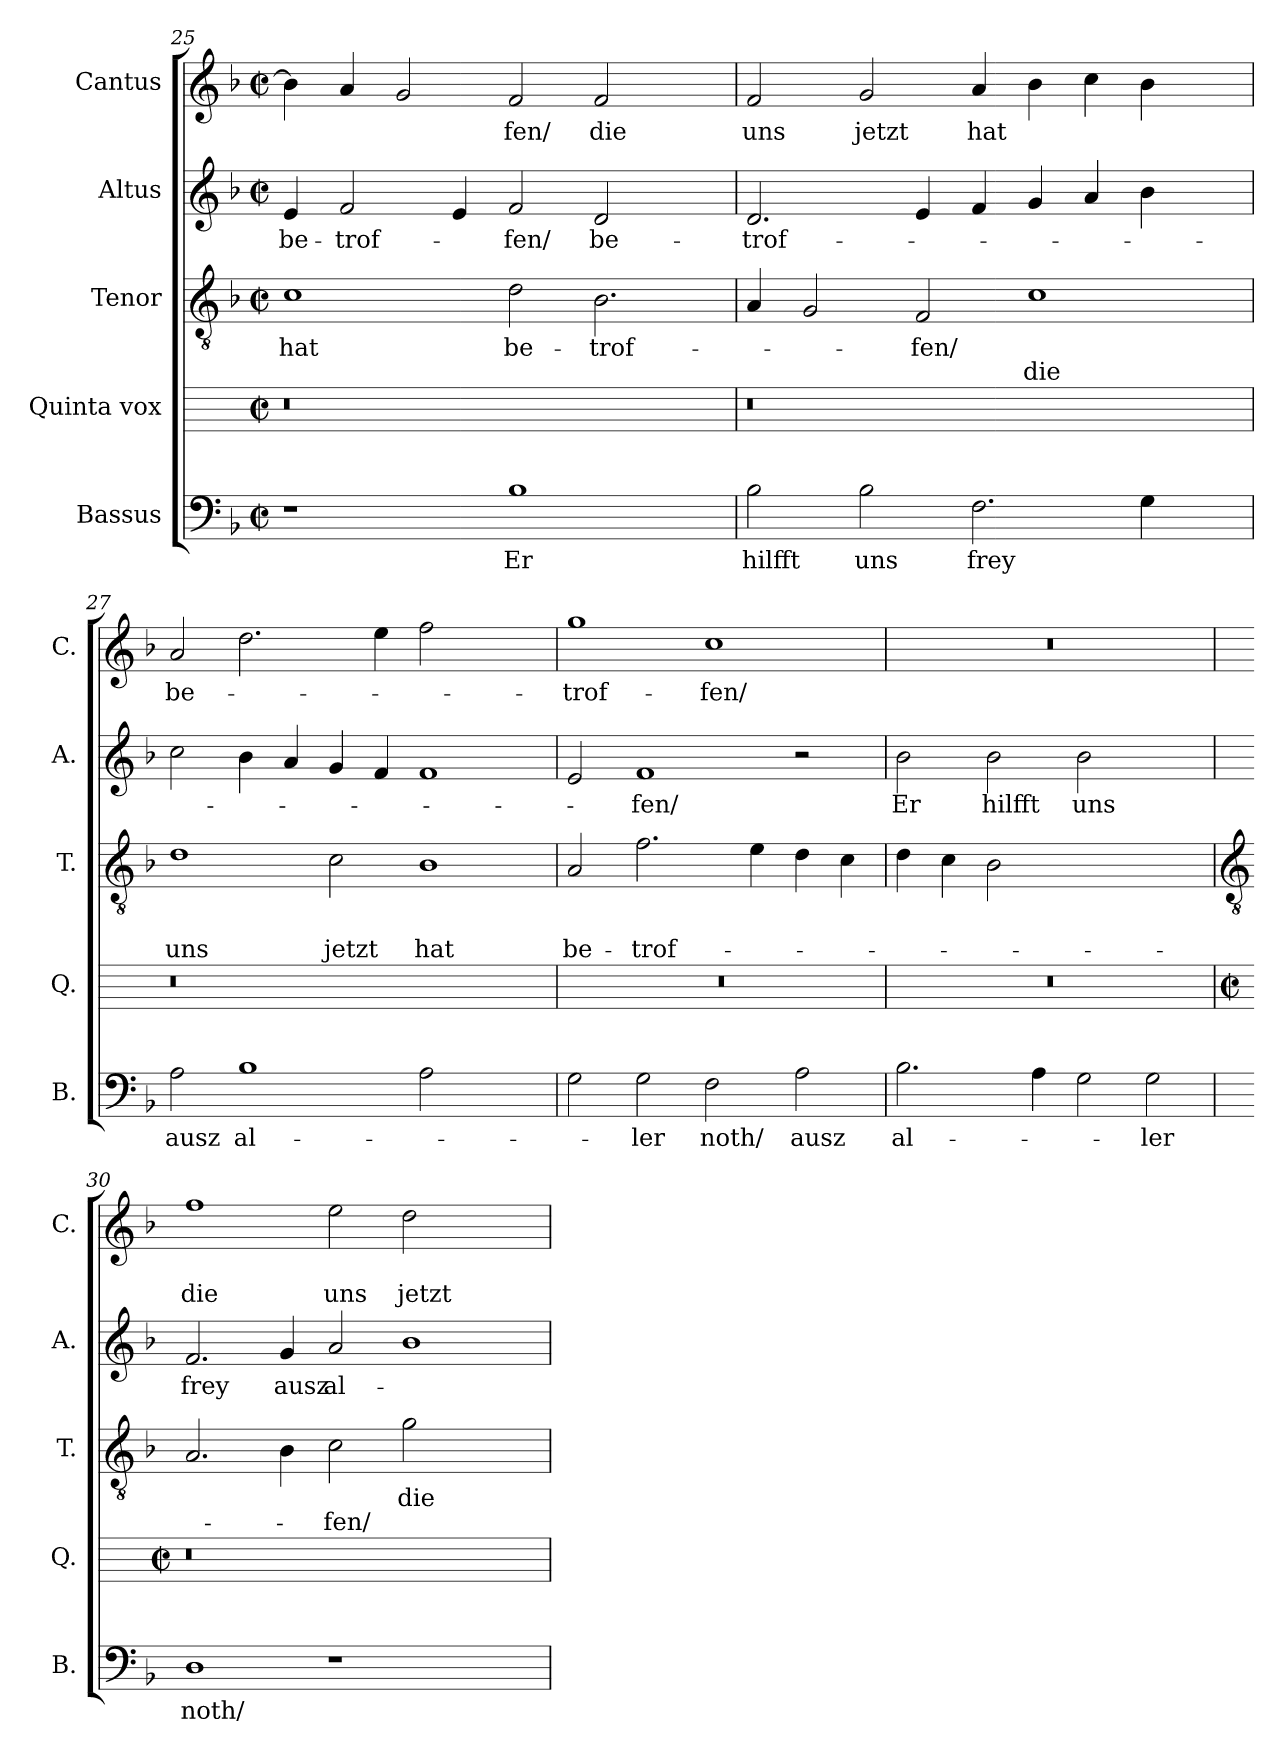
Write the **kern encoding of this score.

**kern	**text	**kern	**kern	**text	**text	**kern	**text	**kern	**text	**text
*part5	*part5	*part4	*part3	*part3	*part3	*part2	*part2	*part1	*part1	*part1
*staff5	*staff5	*staff4	*staff3	*staff3	*staff3	*staff2	*staff2	*staff1	*staff1	*staff1
*I"Bassus	*	*I"Quinta vox	*I"Tenor	*	*	*I"Altus	*	*I"Cantus	*	*
*I'B.	*	*I'Q.	*I'T.	*	*	*I'A.	*	*I'C.	*	*
!!LO:LB:g=z
*clefF4	*	*	*clefGv2	*	*	*clefG2	*	*clefG2	*	*
*k[b-]	*	*	*k[b-]	*	*	*k[b-]	*	*k[b-]	*	*
*F:	*	*	*F:	*	*	*F:	*	*F:	*	*
*M4/2	*	*M4/2	*M4/2	*	*	*M4/2	*	*M4/2	*	*
*met(c|)	*	*met(c|)	*met(c|)	*	*	*met(c|)	*	*met(c|)	*	*
=25	=25	=25	=25	=25	=25	=25	=25	=25	=25	=25
!	!	!	!	!LO:LY:b	!	!	!LO:LY:b	!	!	!
1r	.	0r	1c	hat	.	4e	be-	4b-]	.	.
!	!	!	!	!	!	!	!LO:LY:b	!	!	!
.	.	.	.	.	.	2f	-trof-	4a	.	.
.	.	.	.	.	.	.	.	2g	.	.
.	.	.	.	.	.	4e	.	.	.	.
!	!LO:LY:b	!	!	!LO:LY:b	!	!	!LO:LY:b	!	!LO:LY:b	!
1B-	Er	.	2d	be-	.	2f	-fen/	2f	fen/	.
!	!	!	!	!LO:LY:b	!	!	!LO:LY:b	!	!LO:LY:b	!
.	.	.	2.B-	-trof-	.	2d	be-	2f	die	.
4ryy	.	4ryy	.	.	.	4ryy	.	4ryy	.	.
=26	=26	=26	=26	=26	=26	=26	=26	=26	=26	=26
!	!LO:LY:b	!	!	!	!	!	!LO:LY:b	!	!LO:LY:b	!
2B-	hilfft	0r	4A	.	.	2.d	-trof-	2f	uns	.
.	.	.	2G	.	.	.	.	.	.	.
!	!LO:LY:b	!	!	!	!	!	!	!	!LO:LY:b	!
2B-	uns	.	.	.	.	.	.	2g	jetzt	.
!	!	!	!	!LO:LY:b	!	!	!	!	!	!
.	.	.	2F	-fen/	.	4e	.	.	.	.
!	!LO:LY:b	!	!	!	!	!	!	!	!LO:LY:b	!
2.F	frey	.	.	.	.	4f	.	4a	hat	.
!	!	!	!	!	!LO:LY:b	!	!	!	!	!
.	.	.	1c	.	die	4g	.	4b-	.	.
.	.	.	.	.	.	4a	.	4cc	.	.
4G	.	.	.	.	.	4b-	.	4b-	.	.
4ryy	.	4ryy	.	.	.	4ryy	.	4ryy	.	.
=27	=27	=27	=27	=27	=27	=27	=27	=27	=27	=27
!	!LO:LY:b	!	!	!	!LO:LY:b	!	!	!	!LO:LY:b	!
2A	ausz	0r	1d	.	uns	2cc	.	2a	be-	.
!	!LO:LY:b	!	!	!	!	!	!	!	!	!
1B-	al-	.	.	.	.	4b-	.	2.dd	.	.
.	.	.	.	.	.	4a	.	.	.	.
!	!	!	!	!	!LO:LY:b	!	!	!	!	!
.	.	.	2c	.	jetzt	4g	.	.	.	.
.	.	.	.	.	.	4f	.	4ee	.	.
!	!	!	!	!	!LO:LY:b	!	!	!	!	!
2A	.	.	1B-	.	hat	1f	.	2ff	.	.
2ryy	.	2ryy	.	.	.	.	.	2ryy	.	.
=28	=28	=28	=28	=28	=28	=28	=28	=28	=28	=28
!	!	!	!	!	!LO:LY:b	!	!	!	!LO:LY:b	!
2G	.	0r	2A	.	be-	2e	.	1gg	-trof-	.
!	!LO:LY:b	!	!	!	!LO:LY:b	!	!LO:LY:b	!	!	!
2G	-ler	.	2.f	.	-trof-	1f	-fen/	.	.	.
!	!LO:LY:b	!	!	!	!	!	!	!	!LO:LY:b	!
2F	noth/	.	.	.	.	.	.	1cc	-fen/	.
.	.	.	4e	.	.	.	.	.	.	.
!	!LO:LY:b	!	!	!	!	!	!	!	!	!
2A	ausz	.	4d	.	.	2r	.	.	.	.
.	.	.	4c	.	.	.	.	.	.	.
=29	=29	=29	=29	=29	=29	=29	=29	=29	=29	=29
!	!LO:LY:b	!	!	!	!	!	!LO:LY:b	!	!	!
2.B-	al-	0r	4d	.	.	2b-	Er	0r	.	.
.	.	.	4c	.	.	.	.	.	.	.
!	!	!	!	!	!	!	!LO:LY:b	!	!	!
.	.	.	2B-	.	.	2b-	hilfft	.	.	.
4A	.	.	.	.	.	.	.	.	.	.
!	!	!	!	!	!	!	!LO:LY:b	!	!	!
2G	.	.	1ryy	.	.	2b-	uns	.	.	.
!	!LO:LY:b	!	!	!	!	!	!	!	!	!
2G	-ler	.	.	.	.	2ryy	.	.	.	.
!!LO:LB:g=z
=30	=30	=30	=30	=30	=30	=30	=30	=30	=30	=30
*	*	*	*clefGv2	*	*	*	*	*	*	*
*	*	*M4/2	*	*	*	*	*	*	*	*
*	*	*met(c|)	*	*	*	*	*	*	*	*
!	!LO:LY:b	!	!	!	!	!	!LO:LY:b	!	!	!LO:LY:b
1D	noth/	0r	2.A	.	.	2.f	frey	1ff	.	die
!	!	!	!	!	!	!	!LO:LY:b	!	!	!
.	.	.	4B-	.	.	4g	ausz	.	.	.
!	!	!	!	!	!LO:LY:b	!	!LO:LY:b	!	!	!LO:LY:b
1r	.	.	2c	.	-fen/	2a	al-	2ee	.	uns
!	!	!	!	!LO:LY:b	!	!	!	!	!	!LO:LY:b
.	.	.	2g	die	.	1b-	.	2dd	.	jetzt
2ryy	.	2ryy	2ryy	.	.	.	.	2ryy	.	.
=	=	=	=	=	=	=	=	=	=	=
*-	*-	*-	*-	*-	*-	*-	*-	*-	*-	*-
